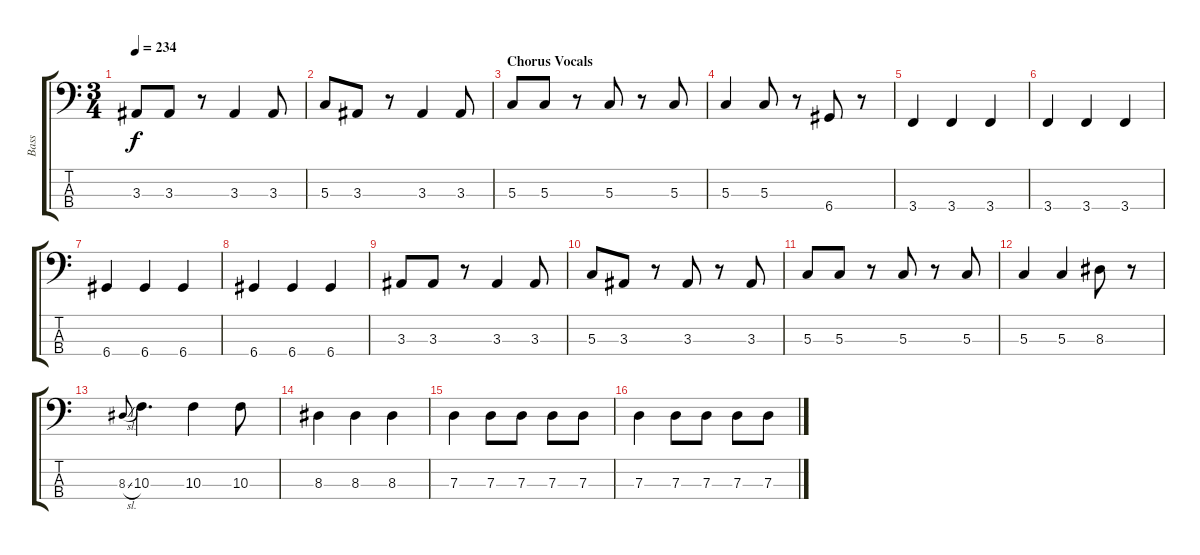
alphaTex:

\track ("Bass" "Bass") {instrument electricbasspick}
\staff {score tabs}
\tuning (F2 C2 G1 D1) {hide}
\ts (3 4)
\tempo 234
\clef f4
\ks c
3.3.8{dy f} 3.3.8 r.8 3.3.4 3.3.8 |
5.3.8 3.3.8 r.8 3.3.4 3.3.8 |
\section ("" "Chorus Vocals")
5.3.8 5.3.8 r.8 5.3.8 r.8 5.3.8 |
5.3.4 5.3.8 r.8 6.4.8 r.8 |
3.4.4 3.4.4 3.4.4 |
3.4.4 3.4.4 3.4.4 |
6.4.4 6.4.4 6.4.4 |
6.4.4 6.4.4 6.4.4 |
3.3.8 3.3.8 r.8 3.3.4 3.3.8 |
5.3.8 3.3.8 r.8 3.3.8 r.8 3.3.8 |
5.3.8 5.3.8 r.8 5.3.8 r.8 5.3.8 |
5.3.4 5.3.4 8.3.8 r.8 |
8.3{sl}.8{gr onbeat} 10.3.4{d} 10.3.4 10.3.8 |
8.3.4 8.3.4 8.3.4 |
7.3.4 7.3.8 7.3.8 7.3.8 7.3.8 |
7.3.4 7.3.8 7.3.8 7.3.8 7.3.8
